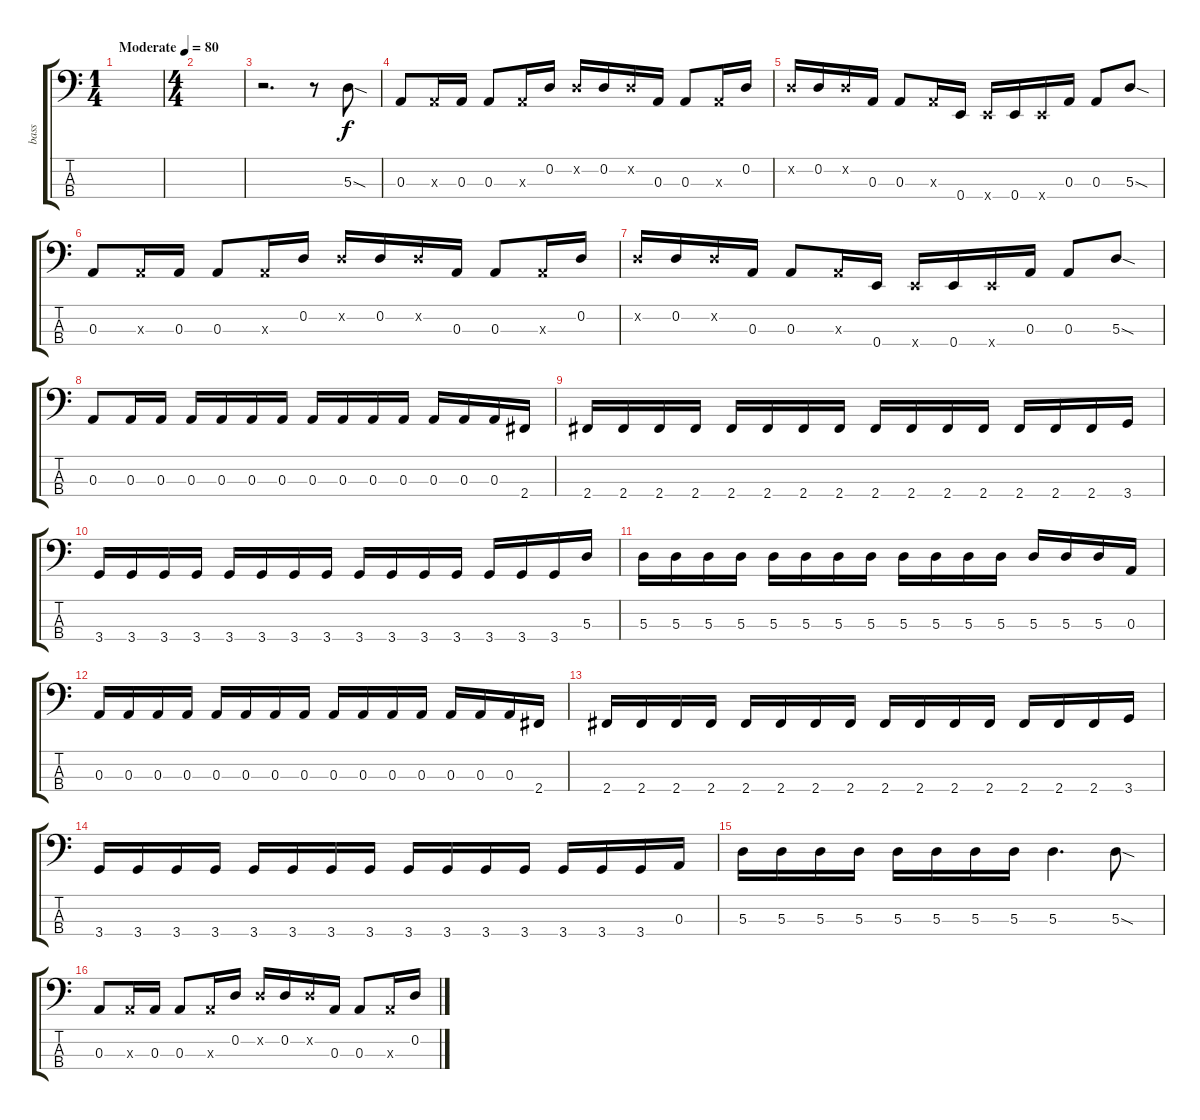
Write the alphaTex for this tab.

\track ("bass" "bass") {instrument electricbasspick}
\staff {score tabs}
\tuning (G2 D2 A1 E1) {hide}
\ts (1 4)
\tempo (80 "Moderate")
\clef f4
\ks c
|
\ts (4 4)
|
r.2{d} r.8 5.3{sod}.8 |
0.3.8 0.3{x}.16 0.3.16 0.3.8 0.3{x}.16 0.2.16 0.2{x}.16 0.2.16 0.2{x}.16 0.3.16 0.3.8 0.3{x}.16 0.2.16 |
0.2{x}.16 0.2.16 0.2{x}.16 0.3.16 0.3.8 0.3{x}.16 0.4.16 0.4{x}.16 0.4.16 0.4{x}.16 0.3.16 0.3.8 5.3{sod}.8 |
0.3.8 0.3{x}.16 0.3.16 0.3.8 0.3{x}.16 0.2.16 0.2{x}.16 0.2.16 0.2{x}.16 0.3.16 0.3.8 0.3{x}.16 0.2.16 |
0.2{x}.16 0.2.16 0.2{x}.16 0.3.16 0.3.8 0.3{x}.16 0.4.16 0.4{x}.16 0.4.16 0.4{x}.16 0.3.16 0.3.8 5.3{sod}.8 |
0.3.8 0.3.16 0.3.16 0.3.16 0.3.16 0.3.16 0.3.16 0.3.16 0.3.16 0.3.16 0.3.16 0.3.16 0.3.16 0.3.16 2.4.16 |
2.4.16 2.4.16 2.4.16 2.4.16 2.4.16 2.4.16 2.4.16 2.4.16 2.4.16 2.4.16 2.4.16 2.4.16 2.4.16 2.4.16 2.4.16 3.4.16 |
3.4.16 3.4.16 3.4.16 3.4.16 3.4.16 3.4.16 3.4.16 3.4.16 3.4.16 3.4.16 3.4.16 3.4.16 3.4.16 3.4.16 3.4.16 5.3.16 |
5.3.16 5.3.16 5.3.16 5.3.16 5.3.16 5.3.16 5.3.16 5.3.16 5.3.16 5.3.16 5.3.16 5.3.16 5.3.16 5.3.16 5.3.16 0.3.16 |
0.3.16 0.3.16 0.3.16 0.3.16 0.3.16 0.3.16 0.3.16 0.3.16 0.3.16 0.3.16 0.3.16 0.3.16 0.3.16 0.3.16 0.3.16 2.4.16 |
2.4.16 2.4.16 2.4.16 2.4.16 2.4.16 2.4.16 2.4.16 2.4.16 2.4.16 2.4.16 2.4.16 2.4.16 2.4.16 2.4.16 2.4.16 3.4.16 |
3.4.16 3.4.16 3.4.16 3.4.16 3.4.16 3.4.16 3.4.16 3.4.16 3.4.16 3.4.16 3.4.16 3.4.16 3.4.16 3.4.16 3.4.16 0.3.16 |
5.3.16 5.3.16 5.3.16 5.3.16 5.3.16 5.3.16 5.3.16 5.3.16 5.3.4{d} 5.3{sod}.8 |
0.3.8 0.3{x}.16 0.3.16 0.3.8 0.3{x}.16 0.2.16 0.2{x}.16 0.2.16 0.2{x}.16 0.3.16 0.3.8 0.3{x}.16 0.2.16
